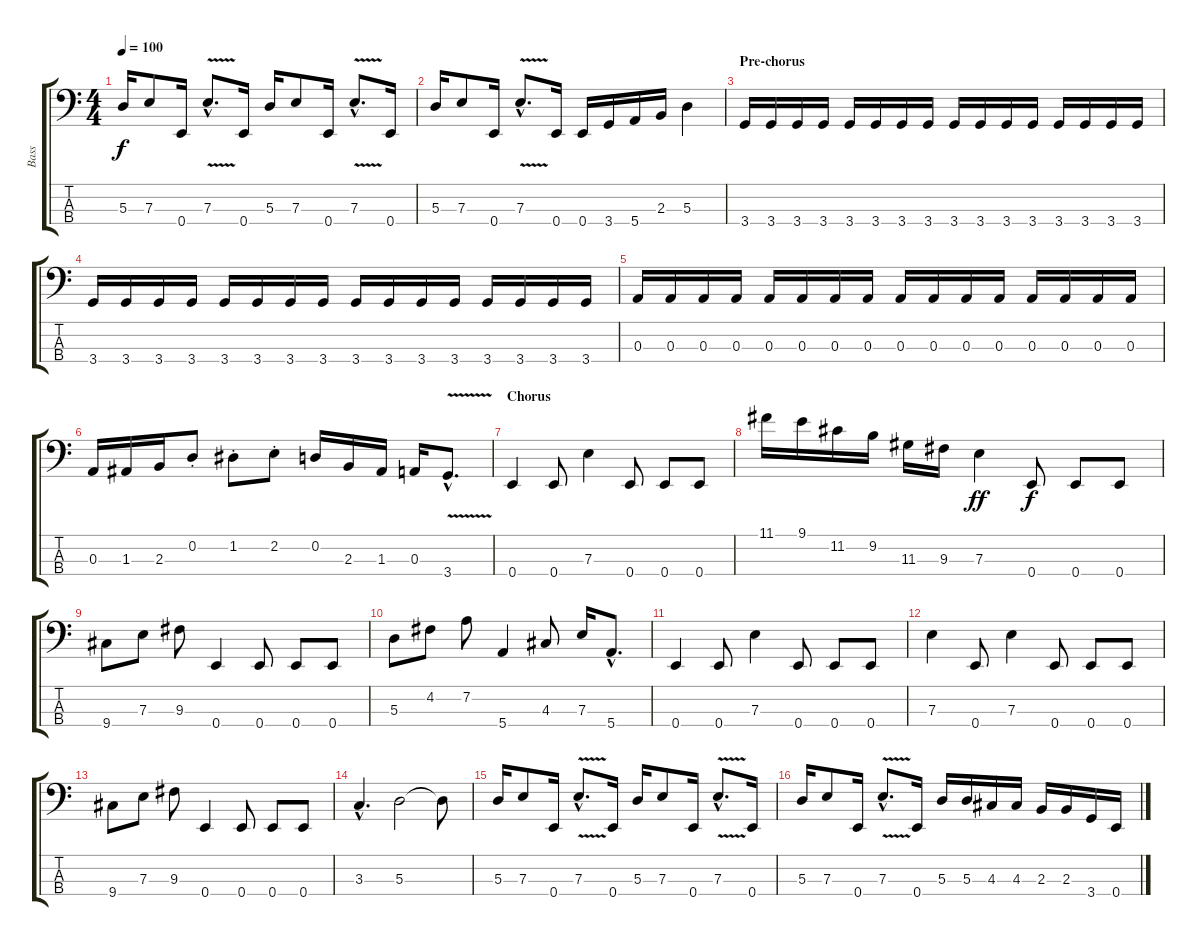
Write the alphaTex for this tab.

\track ("Bass" "Bass") {instrument electricbassfinger}
\staff {score tabs}
\tuning (G2 D2 A1 E1) {hide}
\ts (4 4)
\tempo 100
\clef f4
\ks c
5.3.16{dy f} 7.3.8 0.4.16 7.3{v hac}.8{d} 0.4.16 5.3.16 7.3.8 0.4.16 7.3{v hac}.8{d} 0.4.16 |
5.3.16 7.3.8 0.4.16 7.3{v hac}.8{d} 0.4.16 0.4.16 3.4.16 5.4.16 2.3.16 5.3.4 |
\section ("" "Pre-chorus")
3.4.16 3.4.16 3.4.16 3.4.16 3.4.16 3.4.16 3.4.16 3.4.16 3.4.16 3.4.16 3.4.16 3.4.16 3.4.16 3.4.16 3.4.16 3.4.16 |
3.4.16 3.4.16 3.4.16 3.4.16 3.4.16 3.4.16 3.4.16 3.4.16 3.4.16 3.4.16 3.4.16 3.4.16 3.4.16 3.4.16 3.4.16 3.4.16 |
0.3.16 0.3.16 0.3.16 0.3.16 0.3.16 0.3.16 0.3.16 0.3.16 0.3.16 0.3.16 0.3.16 0.3.16 0.3.16 0.3.16 0.3.16 0.3.16 |
0.3.16 1.3.16 2.3.16 0.2{st}.8 1.2{st}.8 2.2{st}.8 0.2.16 2.3.16 1.3.16 0.3.16 3.4{v hac}.8{d} |
\section ("" "Chorus")
0.4.4 0.4.8 7.3.4 0.4.8 0.4.8 0.4.8 |
11.1.16 9.1.16 11.2.16 9.2.16 11.3.16 9.3.16 7.3.4{dy ff} 0.4.8{dy f} 0.4.8 0.4.8 |
9.4.8 7.3.8 9.3.8 0.4.4 0.4.8 0.4.8 0.4.8 |
5.3.8 4.2.8 7.2.8 5.4.4 4.3.8 7.3.16 5.4{hac}.8{d} |
0.4.4 0.4.8 7.3.4 0.4.8 0.4.8 0.4.8 |
7.3.4 0.4.8 7.3.4 0.4.8 0.4.8 0.4.8 |
9.4.8 7.3.8 9.3.8 0.4.4 0.4.8 0.4.8 0.4.8 |
3.3{hac}.4{d} 5.3.2 5.3{t}.8 |
5.3.16 7.3.8 0.4.16 7.3{v hac}.8{d} 0.4.16 5.3.16 7.3.8 0.4.16 7.3{v hac}.8{d} 0.4.16 |
5.3.16 7.3.8 0.4.16 7.3{v hac}.8{d} 0.4.16 5.3.16 5.3.16 4.3.16 4.3.16 2.3.16 2.3.16 3.4.16 0.4.16
